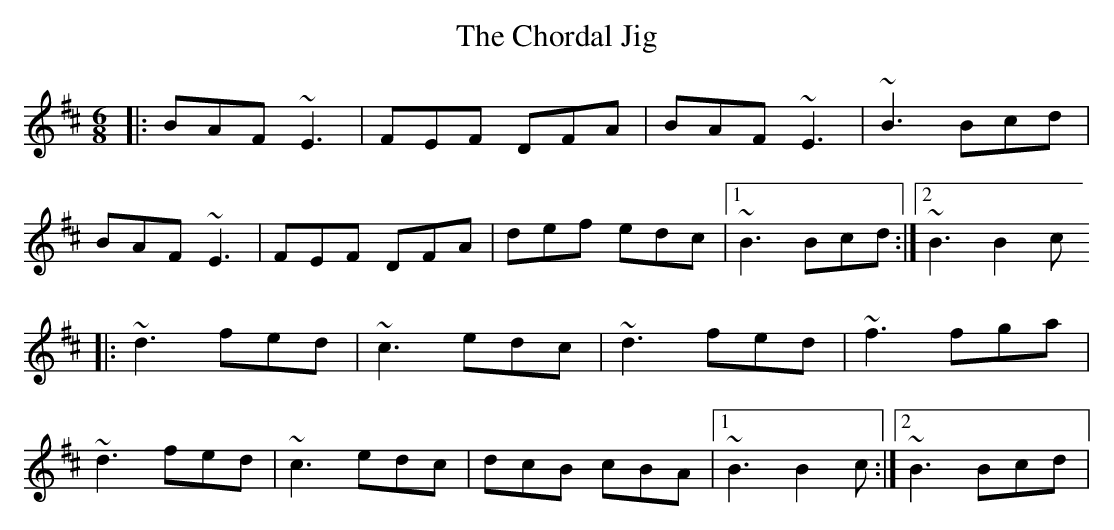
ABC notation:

X:1
T:Chordal Jig, The
M:6/8
K:D
|: BAF ~E3 | FEF DFA | BAF ~E3 | ~B3 Bcd |
BAF ~E3 | FEF DFA | def edc |1 ~B3 Bcd :|2 ~B3 B2c
|: ~d3 fed | ~c3 edc | ~d3 fed | ~f3 fga |
~d3 fed | ~c3 edc | dcB cBA |1 ~B3 B2c :|2 ~B3 Bcd |
